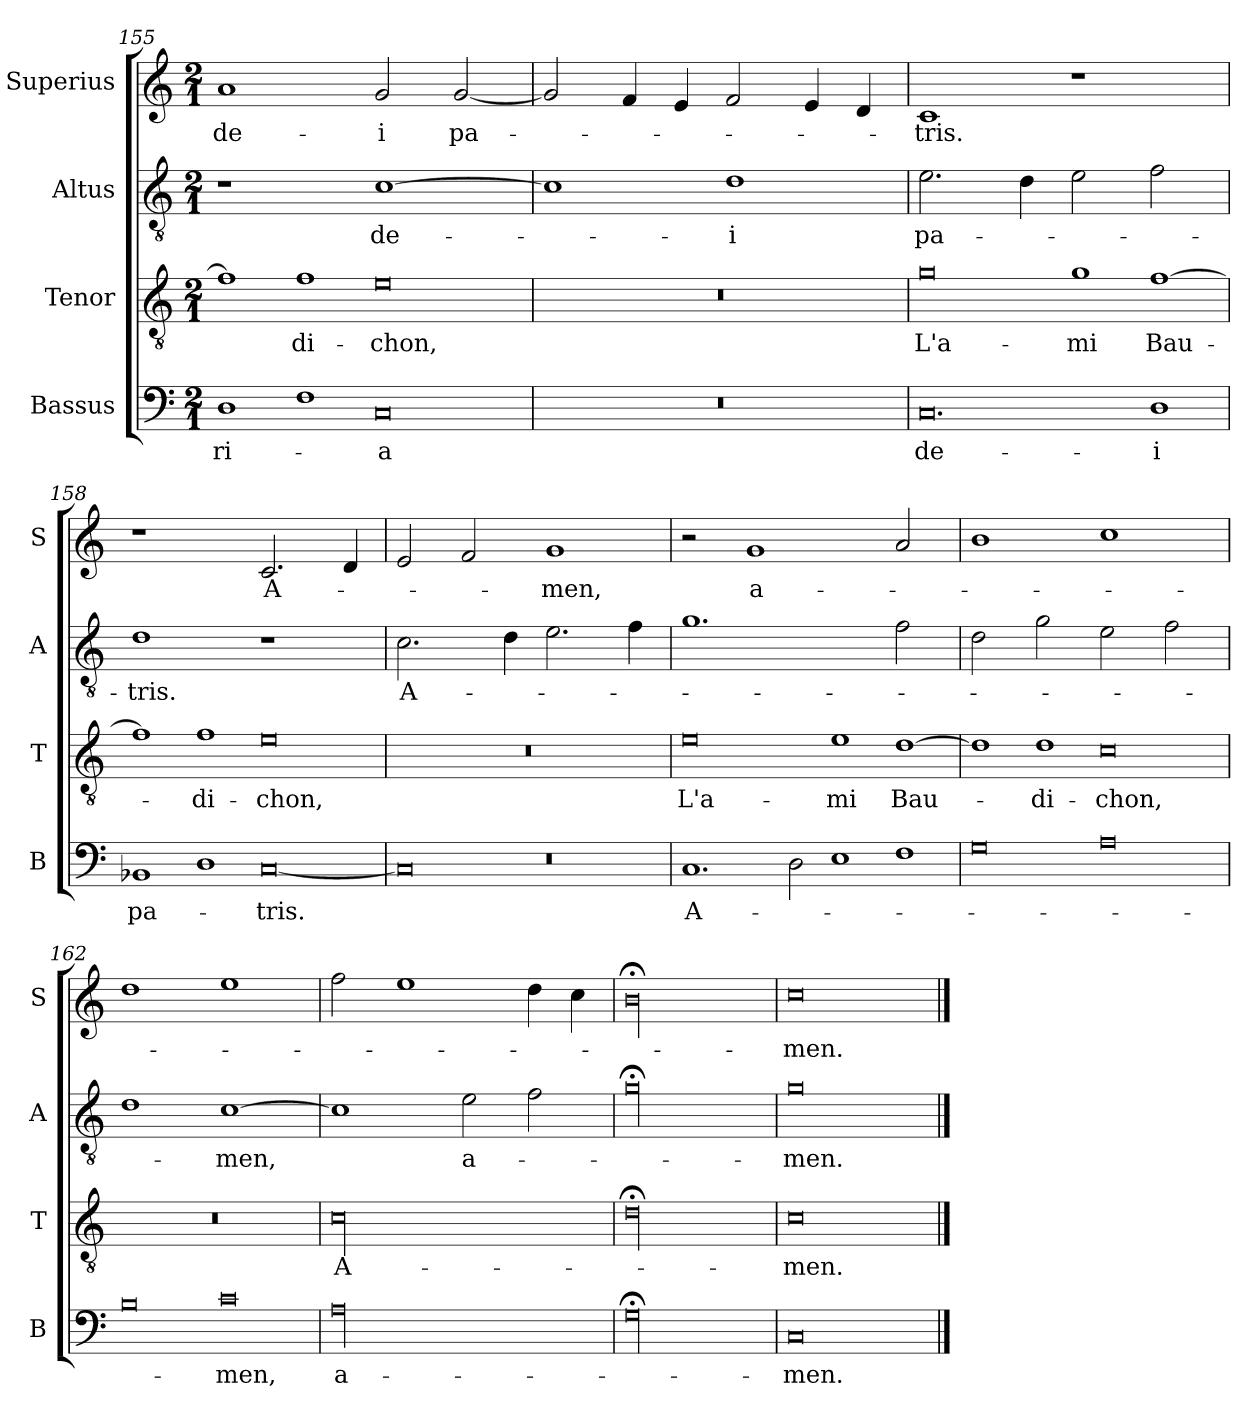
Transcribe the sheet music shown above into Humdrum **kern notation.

**kern	**text	**kern	**text	**kern	**text	**kern	**text
*part4	*part4	*part3	*part3	*part2	*part2	*part1	*part1
*staff4	*staff4	*staff3	*staff3	*staff2	*staff2	*staff1	*staff1
*I"Bassus	*	*I"Tenor	*	*I"Altus	*	*I"Superius	*
*I'B	*	*I'T	*	*I'A	*	*I'S	*
*clefF4	*	*clefGv2	*	*clefGv2	*	*clefG2	*
*k[]	*	*k[]	*	*k[]	*	*k[]	*
*M2/1	*	*M2/1	*	*M2/1	*	*M2/1	*
=155	=155	=155	=155	=155	=155	=155	=155
!LO:N:vis=1	!	!LO:N:vis=1	!	!	!	!	!
2D\	-ri-	2f\]	.	1r	.	1a	de-
!LO:N:vis=1	!	!LO:N:vis=1	!	!	!	!	!
2F\	.	2f\	-di-	.	.	.	.
!LO:N:vis=0	!	!LO:N:vis=0	!	!	!	!	!
1C	-a	1e	-chon,	[1c	de-	2g/	-i
.	.	.	.	.	.	[2g/	pa-
=156	=156	=156	=156	=156	=156	=156	=156
!LO:N:vis=00	!	!LO:N:vis=00	!	!	!	!	!
0r	.	0r	.	1c]	.	2g/]	.
.	.	.	.	.	.	4f/	.
.	.	.	.	.	.	4e/	.
.	.	.	.	1d	-i	2f/	.
.	.	.	.	.	.	4e/	.
.	.	.	.	.	.	4d/	.
=157	=157	=157	=157	=157	=157	=157	=157
!LO:N:vis=0.	!	!LO:N:vis=0	!	!	!	!	!
1.C	de-	1g	L'a-	2.e\	pa-	1c	-tris.
.	.	.	.	4d\	.	.	.
!	!	!LO:N:vis=1	!	!	!	!	!
.	.	2g\	-mi	2e\	.	1r	.
!LO:N:vis=1	!	!LO:N:vis=1	!	!	!	!	!
2D\	-i	[2f\	Bau-	2f\	.	.	.
=158	=158	=158	=158	=158	=158	=158	=158
!LO:N:vis=1	!	!LO:N:vis=1	!	!	!	!	!
2BB-X/	pa-	2f\]	.	1d	-tris.	1r	.
!LO:N:vis=1	!	!LO:N:vis=1	!	!	!	!	!
2D\	.	2f\	-di-	.	.	.	.
!LO:N:vis=0	!	!LO:N:vis=0	!	!	!	!	!
[1C	-tris.	1e	-chon,	1r	.	2.c/	A-
.	.	.	.	.	.	4d/	.
=159	=159	=159	=159	=159	=159	=159	=159
!LO:N:vis=0	!	!LO:N:vis=00	!	!	!	!	!
1C]	.	0r	.	2.c\	A-	2e/	.
.	.	.	.	.	.	2f/	.
.	.	.	.	4d\	.	.	.
!LO:N:vis=0	!	!	!	!	!	!	!
1r	.	.	.	2.e\	.	1g	-men,
.	.	.	.	4f\	.	.	.
=160	=160	=160	=160	=160	=160	=160	=160
!LO:N:vis=1.	!	!LO:N:vis=0	!	!	!	!	!
2.C/	A-	1e	L'a-	1.g	.	2r	.
.	.	.	.	.	.	1g	a-
!LO:N:vis=2	!	!	!	!	!	!	!
4D\	.	.	.	.	.	.	.
!LO:N:vis=1	!	!LO:N:vis=1	!	!	!	!	!
2E\	.	2e\	-mi	.	.	.	.
!LO:N:vis=1	!	!LO:N:vis=1	!	!	!	!	!
2F\	.	[2d\	Bau-	2f\	.	2a/	.
=161	=161	=161	=161	=161	=161	=161	=161
!LO:N:vis=0	!	!LO:N:vis=1	!	!	!	!	!
1G	.	2d\]	.	2d\	.	1b	.
!	!	!LO:N:vis=1	!	!	!	!	!
.	.	2d\	-di-	2g\	.	.	.
!LO:N:vis=0	!	!LO:N:vis=0	!	!	!	!	!
1A	.	1c	-chon,	2e\	.	1cc	.
.	.	.	.	2f\	.	.	.
=162	=162	=162	=162	=162	=162	=162	=162
!LO:N:vis=0	!	!LO:N:vis=00	!	!	!	!	!
1B	.	0r	.	1d	.	1dd	.
!LO:N:vis=0	!	!	!	!	!	!	!
1c	-men,	.	.	[1c	-men,	1ee	.
=163	=163	=163	=163	=163	=163	=163	=163
!LO:N:vis=00	!	!LO:N:vis=00	!	!	!	!	!
0A	a-	0c	A-	1c]	.	2ff\	.
.	.	.	.	.	.	1ee	.
.	.	.	.	2e\	a-	.	.
.	.	.	.	2f\	.	4dd\	.
.	.	.	.	.	.	4cc\	.
=164	=164	=164	=164	=164	=164	=164	=164
!LO:N:vis=00	!	!LO:N:vis=00	!	!LO:N:vis=00	!	!LO:N:vis=00	!
0G;<	.	0d;<	.	0g;<	.	0b;<	.
=165	=165	=165	=165	=165	=165	=165	=165
0C	-men.	0c	-men.	0g	-men.	0cc	-men.
==	==	==	==	==	==	==	==
*-	*-	*-	*-	*-	*-	*-	*-
